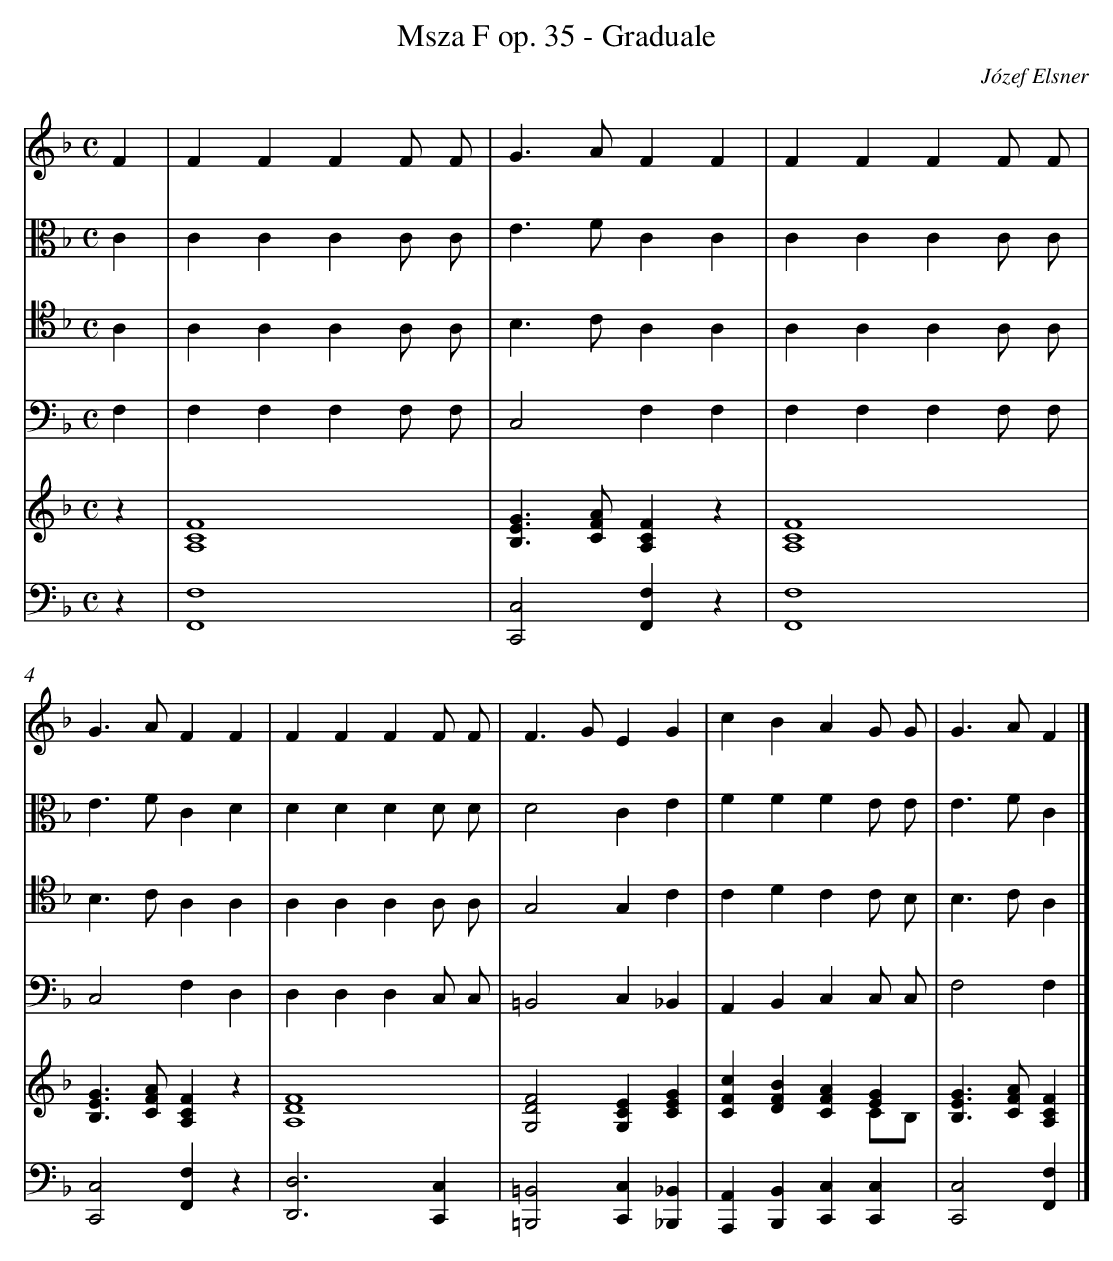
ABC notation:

X:1
T: Msza F op. 35 - Graduale
C: Józef Elsner
L: 1/4
M: C
V: 1
V: 2 clef=alto
V: 3 clef=tenor
V: 4 clef=bass
V: 5 clef=treble
V: 6 clef=bass
K: F
[V:1] F [I:setbarnb 1]|
[V:2] C |
[V:3] A, |
[V:4] F, |
[V:5] z |
[V:6] z |
[V:1] FFFF/ F/ |
[V:2] CCCC/ C/ |
[V:3] A,A,A,A,/ A,/ |
[V:4] F,F,F,F,/ F,/ |
[V:5] [A,4C4F4] |
[V:6] [F,,4F,4] |
[V:1] G>AFF |
[V:2] E>FCC |
[V:3] B,>CA,A, |
[V:4] C,2F,F, |
[V:5] [B,EG]>[CFA][A,CF]z |
[V:6] [C,,2C,2][F,,F,]z |
[V:1] FFFF/ F/ |
[V:2] CCCC/ C/ |
[V:3] A,A,A,A,/ A,/ |
[V:4] F,F,F,F,/ F,/ |
[V:5] [A,4C4F4] |
[V:6] [F,,4F,4] |
[V:1] G>AFF |
[V:2] E>FCD |
[V:3] B,>CA,A, |
[V:4] C,2F,D, |
[V:5] [B,EG]>[CFA][A,CF]z |
[V:6] [C,,2C,2][F,,F,]z |
[V:1] FFFF/ F/ |
[V:2] DDDD/ D/ |
[V:3] A,A,A,A,/ A,/ |
[V:4] D,D,D,C,/ C,/ |
[V:5] [A,4D4F4] |
[V:6] [D,,3D,3][C,,C,] |
[V:1] F>GEG |
[V:2] D2CE |
[V:3] G,2G,C |
[V:4] =B,,2C,_B,, |
[V:5] [G,2D2F2][G,CE][CEG] |
[V:6] [=B,,,2=B,,2][C,,C,][_B,,,_B,,] |
[V:1] cBAG/ G/ |
[V:2] FFFE/ E/ |
[V:3] CDCC/ B,/ |
[V:4] A,,B,,C,C,/ C,/ |
[V:5] [CFc][DFB][CFA][EG] & x3C/B,/ |
[V:6] [A,,,A,,][B,,,B,,][C,,C,][C,,C,] |
[V:1] G>AF |]
[V:2] E>FC |]
[V:3] B,>CA, |]
[V:4] F,2F, |]
[V:5] [B,EG]>[CFA][A,CF] |]
[V:6] [C,,2C,2][F,,F,] |]
